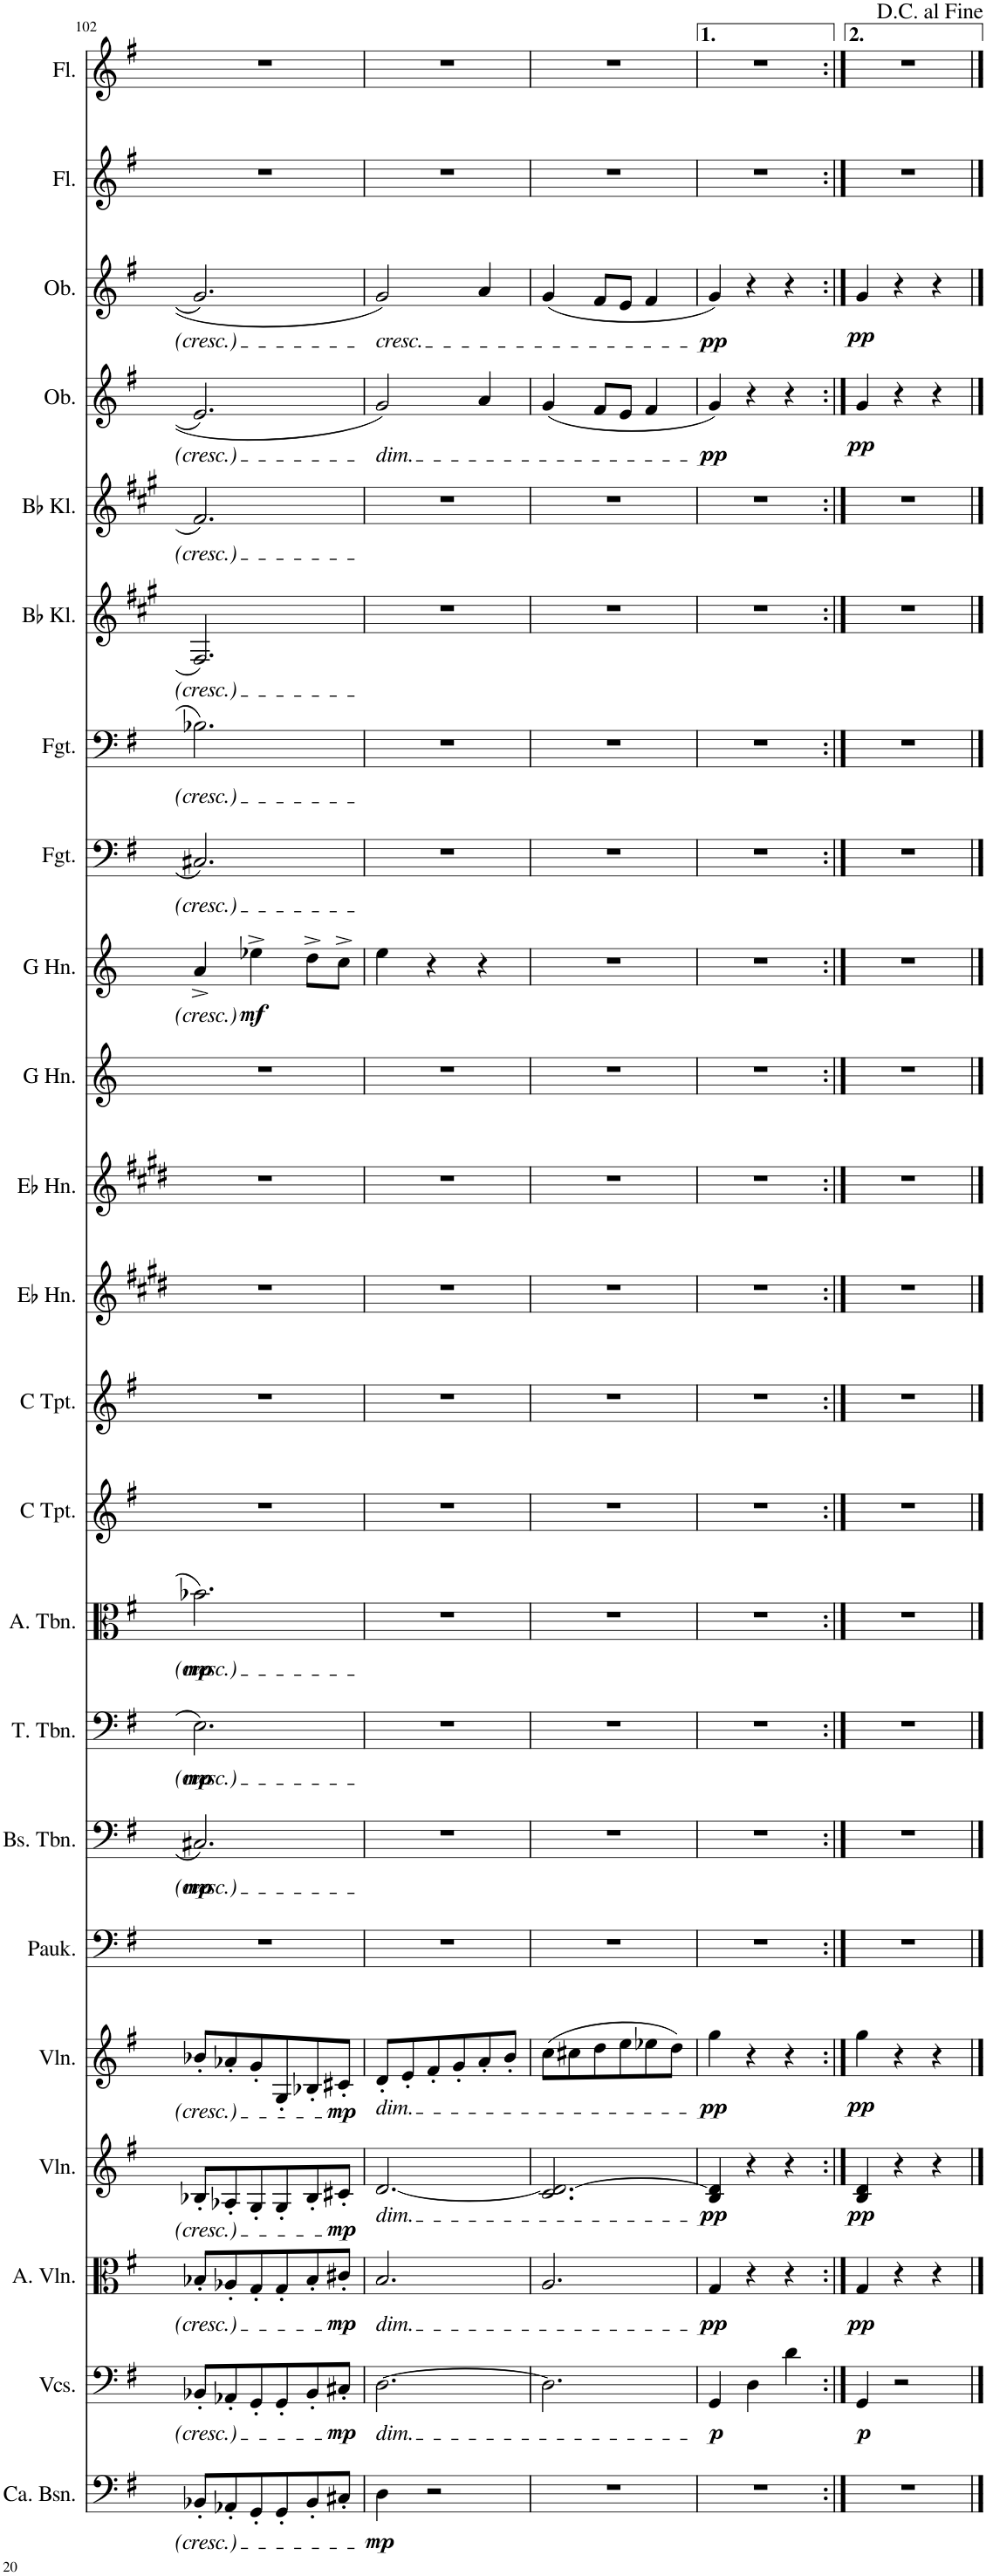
**kern	**dynam	**kern	**dynam	**kern	**dynam	**kern	**dynam	**kern	**dynam	**kern	**kern	**dynam	**kern	**dynam	**kern	**dynam	**kern	**kern	**kern	**kern	**kern	**kern	**dynam	**kern	**kern	**kern	**kern	**kern	**dynam	**kern	**dynam	**kern	**kern
*part23	*part23	*part22	*part22	*part21	*part21	*part20	*part20	*part19	*part19	*part18	*part17	*part17	*part16	*part16	*part15	*part15	*part14	*part13	*part12	*part11	*part10	*part9	*part9	*part8	*part7	*part6	*part5	*part4	*part4	*part3	*part3	*part2	*part1
*staff23	*staff23	*staff22	*staff22	*staff21	*staff21	*staff20	*staff20	*staff19	*staff19	*staff18	*staff17	*staff17	*staff16	*staff16	*staff15	*staff15	*staff14	*staff13	*staff12	*staff11	*staff10	*staff9	*staff9	*staff8	*staff7	*staff6	*staff5	*staff4	*staff4	*staff3	*staff3	*staff2	*staff1
*I"Contrabassen	*	*I"Violoncellos	*	*I"Altviolen	*	*I"Violen	*	*I"Violen	*	*I"Pauken	*I"Bas-trombone	*	*I"Tenor-trombone	*	*I"Alt-trombone	*	*I"Trompet in C	*I"Trompet in C	*I"Hoorn in Eb	*I"Hoorn in Eb	*I"Hoorn in G	*I"Hoorn in G	*	*I"Fagot	*I"Fagot	*I"Klarinet in Bb	*I"Klarinet in Bb	*I"Hobo	*	*I"Hobo	*	*I"Dwarsfluit	*I"Dwarsfluit
*I'Ca. Bsn.	*	*I'Vcs.	*	*I'A. Vln.	*	*I'Vln.	*	*I'Vln.	*	*I'Pauk.	*I'Bs. Tbn.	*	*I'T. Tbn.	*	*I'A. Tbn.	*	*	*	*	*	*	*	*	*I'Fgt.	*I'Fgt.	*	*	*	*	*	*	*	*
!!LO:PB:g=z
*clefF4	*	*clefF4	*	*clefC3	*	*clefG2	*	*clefG2	*	*clefF4	*clefF4	*	*clefF4	*	*clefC3	*	*clefG2	*clefG2	*clefG2	*clefG2	*clefG2	*clefG2	*	*clefF4	*clefF4	*clefG2	*clefG2	*clefG2	*	*clefG2	*	*clefG2	*clefG2
*Trd7c12	*	*	*	*	*	*	*	*	*	*	*	*	*	*	*	*	*Trd1c2	*Trd1c2	*Trd5c9	*Trd5c9	*Trd3c5	*Trd3c5	*	*	*	*Trd1c2	*Trd1c2	*	*	*	*	*	*
*k[f#]	*	*k[f#]	*	*k[f#]	*	*k[f#]	*	*k[f#]	*	*k[f#]	*k[f#]	*	*k[f#]	*	*k[f#]	*	*k[f#]	*k[f#]	*k[f#c#g#d#]	*k[f#c#g#d#]	*k[]	*k[]	*	*k[f#]	*k[f#]	*k[f#c#g#]	*k[f#c#g#]	*k[f#]	*	*k[f#]	*	*k[f#]	*k[f#]
*M3/4	*	*M3/4	*	*M3/4	*	*M3/4	*	*M3/4	*	*M3/4	*M3/4	*	*M3/4	*	*M3/4	*	*M3/4	*M3/4	*M3/4	*M3/4	*M3/4	*M3/4	*	*M3/4	*M3/4	*M3/4	*M3/4	*M3/4	*	*M3/4	*	*M3/4	*M3/4
=102	=102	=102	=102	=102	=102	=102	=102	=102	=102	=102	=102	=102	=102	=102	=102	=102	=102	=102	=102	=102	=102	=102	=102	=102	=102	=102	=102	=102	=102	=102	=102	=102	=102
!	!	!	!	!	!	!	!	!	!	!	!	!LO:DY:b	!	!LO:DY:b	!	!LO:DY:b	!	!	!	!	!	!	!	!	!	!	!	!	!	!	!	!	!
8BB-X'/L	.	8BB-X'/L	.	8B-X'/L	.	8B-X'/L	.	8b-X'/L	.	2.r	2.C#X/	mp	2.E\	mp	2.b-X\	mp	2.r	2.r	2.r	2.r	2.r	4a^/	.	2.C#X/	2.B-X\	2.F#/	2.f#/	2.e/	.	2.g/	.	2.r	2.r
8AA-X'/	.	8AA-X'/	.	8A-X'/	.	8A-X'/	.	8a-X'/	.	.	.	.	.	.	.	.	.	.	.	.	.	.	.	.	.	.	.	.	.	.	.	.	.
!	!	!	!	!	!	!	!	!	!	!	!	!	!	!	!	!	!	!	!	!	!	!	!LO:DY:b	!	!	!	!	!	!	!	!	!	!
8GG'/	.	8GG'/	.	8G'/	.	8G'/	.	8g'/	.	.	.	.	.	.	.	.	.	.	.	.	.	4ee-X^\	mf	.	.	.	.	.	.	.	.	.	.
8GG'/	.	8GG'/	.	8G'/	.	8G'/	.	8G'/	.	.	.	.	.	.	.	.	.	.	.	.	.	.	.	.	.	.	.	.	.	.	.	.	.
8BB-'/	.	8BB-'/	.	8B-'/	.	8B-'/	.	8B-X'/	.	.	.	.	.	.	.	.	.	.	.	.	.	8dd^\L	.	.	.	.	.	.	.	.	.	.	.
!	!	!	!LO:DY:b	!	!LO:DY:b	!	!LO:DY:b	!	!LO:DY:b	!	!	!	!	!	!	!	!	!	!	!	!	!	!	!	!	!	!	!	!	!	!	!	!
8C#X'/J	.	8C#X'/J	mp	8c#X'/J	mp	8c#X'/J	mp	8c#X'/J	mp	.	.	.	.	.	.	.	.	.	.	.	.	8cc^\J	.	.	.	.	.	.	.	.	.	.	.
=103	=103	=103	=103	=103	=103	=103	=103	=103	=103	=103	=103	=103	=103	=103	=103	=103	=103	=103	=103	=103	=103	=103	=103	=103	=103	=103	=103	=103	=103	=103	=103	=103	=103
!	!	!	!	!	!	!	!	!	!	!	!	!	!	!	!	!	!	!	!	!	!	!	!	!	!	!	!	!	!	!LO:TX:b:i:t=cresc.	!	!	!
!	!	!	!	!	!	!	!	!	!	!	!	!	!	!	!	!	!	!	!	!	!	!	!	!	!	!	!	!LO:TX:b:i:t=dim.	!	!	!	!	!
!	!	!	!	!	!	!	!	!LO:TX:b:i:t=dim.	!	!	!	!	!	!	!	!	!	!	!	!	!	!	!	!	!	!	!	!	!	!	!	!	!
!	!	!	!	!	!	!LO:TX:b:i:t=dim.	!	!	!	!	!	!	!	!	!	!	!	!	!	!	!	!	!	!	!	!	!	!	!	!	!	!	!
!	!	!	!	!LO:TX:b:i:t=dim.	!	!	!	!	!	!	!	!	!	!	!	!	!	!	!	!	!	!	!	!	!	!	!	!	!	!	!	!	!
!	!	!LO:TX:b:i:t=dim.	!	!	!	!	!	!	!	!	!	!	!	!	!	!	!	!	!	!	!	!	!	!	!	!	!	!	!	!	!	!	!
!	!LO:DY:b	!	!	!	!	!	!	!	!	!	!	!	!	!	!	!	!	!	!	!	!	!	!	!	!	!	!	!	!	!	!	!	!
4D\	mp	[2.D\	.	2.B/	.	[2.d/	.	8d'/L	.	2.r	2.r	.	2.r	.	2.r	.	2.r	2.r	2.r	2.r	2.r	4ee\	.	2.r	2.r	2.r	2.r	2g/	.	2g/	.	2.r	2.r
.	.	.	.	.	.	.	.	8e'/	.	.	.	.	.	.	.	.	.	.	.	.	.	.	.	.	.	.	.	.	.	.	.	.	.
2r	.	.	.	.	.	.	.	8f#'/	.	.	.	.	.	.	.	.	.	.	.	.	.	4r	.	.	.	.	.	.	.	.	.	.	.
.	.	.	.	.	.	.	.	8g'/	.	.	.	.	.	.	.	.	.	.	.	.	.	.	.	.	.	.	.	.	.	.	.	.	.
.	.	.	.	.	.	.	.	8a'/	.	.	.	.	.	.	.	.	.	.	.	.	.	4r	.	.	.	.	.	4a/	.	4a/	.	.	.
.	.	.	.	.	.	.	.	8b'/J	.	.	.	.	.	.	.	.	.	.	.	.	.	.	.	.	.	.	.	.	.	.	.	.	.
=104	=104	=104	=104	=104	=104	=104	=104	=104	=104	=104	=104	=104	=104	=104	=104	=104	=104	=104	=104	=104	=104	=104	=104	=104	=104	=104	=104	=104	=104	=104	=104	=104	=104
2.r	.	2.D\]	.	2.A/	.	2.c/ 2.d/_	.	(8cc\L	.	2.r	2.r	.	2.r	.	2.r	.	2.r	2.r	2.r	2.r	2.r	2.r	.	2.r	2.r	2.r	2.r	(4g/	.	(4g/	.	2.r	2.r
.	.	.	.	.	.	.	.	8cc#X\	.	.	.	.	.	.	.	.	.	.	.	.	.	.	.	.	.	.	.	.	.	.	.	.	.
.	.	.	.	.	.	.	.	8dd\	.	.	.	.	.	.	.	.	.	.	.	.	.	.	.	.	.	.	.	8f#/L	.	8f#/L	.	.	.
.	.	.	.	.	.	.	.	8ee\	.	.	.	.	.	.	.	.	.	.	.	.	.	.	.	.	.	.	.	8e/J	.	8e/J	.	.	.
.	.	.	.	.	.	.	.	8ee-X\	.	.	.	.	.	.	.	.	.	.	.	.	.	.	.	.	.	.	.	4f#/	.	4f#/	.	.	.
.	.	.	.	.	.	.	.	8dd\J)	.	.	.	.	.	.	.	.	.	.	.	.	.	.	.	.	.	.	.	.	.	.	.	.	.
=105	=105	=105	=105	=105	=105	=105	=105	=105	=105	=105	=105	=105	=105	=105	=105	=105	=105	=105	=105	=105	=105	=105	=105	=105	=105	=105	=105	=105	=105	=105	=105	=105	=105
!	!	!	!LO:DY:b	!	!LO:DY:b	!	!LO:DY:b	!	!LO:DY:b	!	!	!	!	!	!	!	!	!	!	!	!	!	!	!	!	!	!	!	!LO:DY:b	!	!LO:DY:b	!	!
2.r	.	4GG/	p	4G/	pp	4B/ 4d/]	pp	4gg\	pp	2.r	2.r	.	2.r	.	2.r	.	2.r	2.r	2.r	2.r	2.r	2.r	.	2.r	2.r	2.r	2.r	4g/)	pp	4g/)	pp	2.r	2.r
.	.	4D\	.	4r	.	4r	.	4r	.	.	.	.	.	.	.	.	.	.	.	.	.	.	.	.	.	.	.	4r	.	4r	.	.	.
.	.	4d\	.	4r	.	4r	.	4r	.	.	.	.	.	.	.	.	.	.	.	.	.	.	.	.	.	.	.	4r	.	4r	.	.	.
=106:|!	=106:|!	=106:|!	=106:|!	=106:|!	=106:|!	=106:|!	=106:|!	=106:|!	=106:|!	=106:|!	=106:|!	=106:|!	=106:|!	=106:|!	=106:|!	=106:|!	=106:|!	=106:|!	=106:|!	=106:|!	=106:|!	=106:|!	=106:|!	=106:|!	=106:|!	=106:|!	=106:|!	=106:|!	=106:|!	=106:|!	=106:|!	=106:|!	=106:|!
!	!	!	!LO:DY:b	!	!LO:DY:b	!	!LO:DY:b	!	!LO:DY:b	!	!	!	!	!	!	!	!	!	!	!	!	!	!	!	!	!	!	!	!LO:DY:b	!	!LO:DY:b	!	!
2.r	.	4GG/	p	4G/	pp	4B/ 4d/	pp	4gg\	pp	2.r	2.r	.	2.r	.	2.r	.	2.r	2.r	2.r	2.r	2.r	2.r	.	2.r	2.r	2.r	2.r	4g/	pp	4g/	pp	2.r	2.r
.	.	2r	.	4r	.	4r	.	4r	.	.	.	.	.	.	.	.	.	.	.	.	.	.	.	.	.	.	.	4r	.	4r	.	.	.
.	.	.	.	4r	.	4r	.	4r	.	.	.	.	.	.	.	.	.	.	.	.	.	.	.	.	.	.	.	4r	.	4r	.	.	.
==	==	==	==	==	==	==	==	==	==	==	==	==	==	==	==	==	==	==	==	==	==	==	==	==	==	==	==	==	==	==	==	==	==
*-	*-	*-	*-	*-	*-	*-	*-	*-	*-	*-	*-	*-	*-	*-	*-	*-	*-	*-	*-	*-	*-	*-	*-	*-	*-	*-	*-	*-	*-	*-	*-	*-	*-
